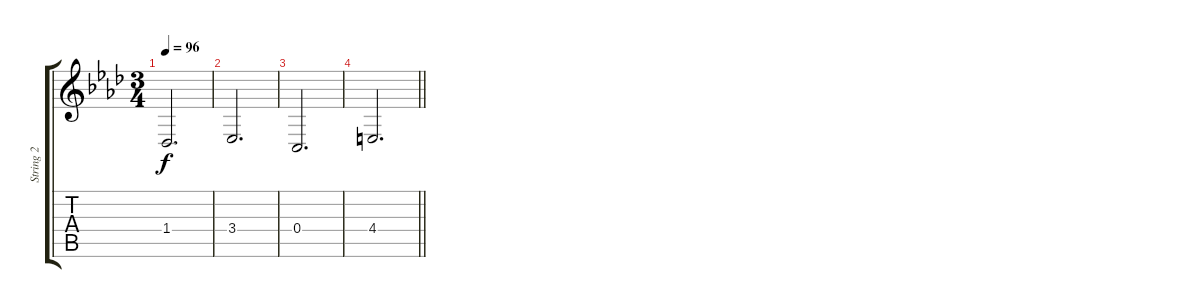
\track ("String 2" "String 2") {instrument stringensemble1}
\staff {score tabs}
\tuning (D4 A3 F3 C3 G2 C2) {hide}
\ts (3 4)
\tempo 96
\clef g2
\ks fminor
1.4.2{d dy f} |
3.4.2{d} |
0.4.2{d} |
\barLineRight lightlight
4.4.2{d}
